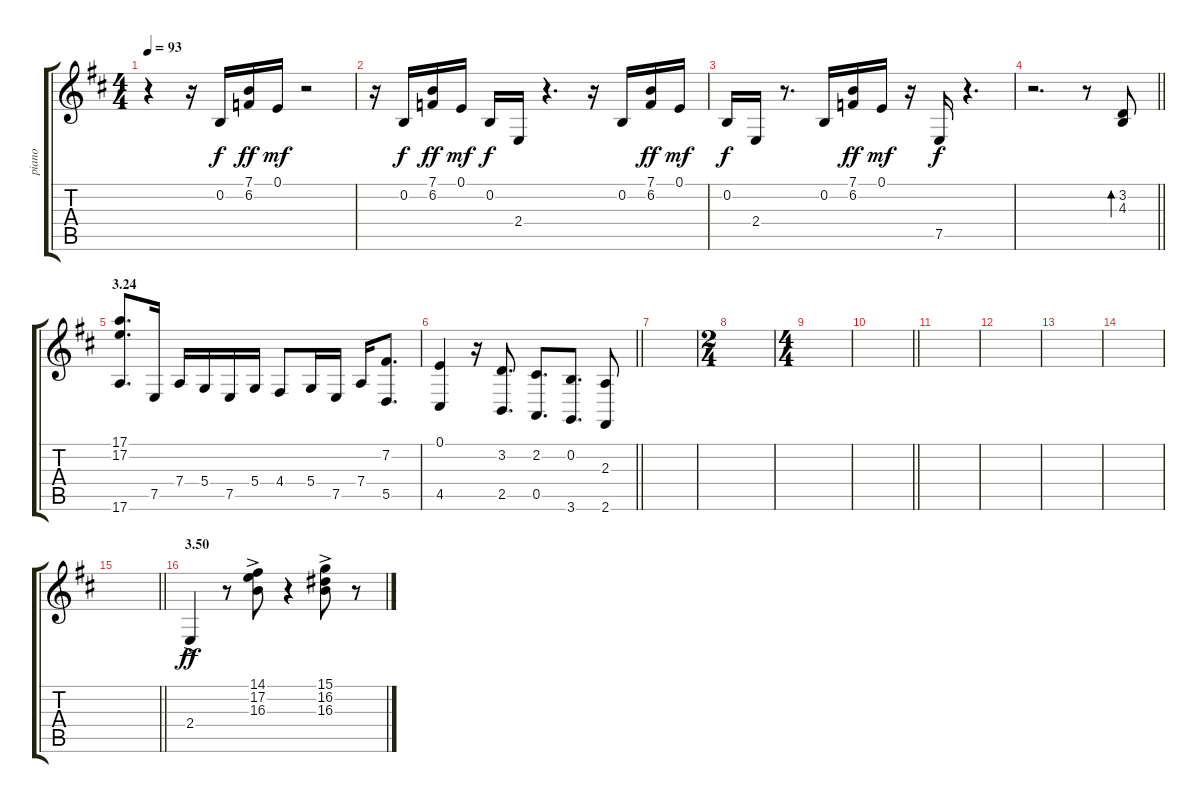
\track ("piano" "piano") {instrument acousticgrandpiano}
\staff {score tabs}
\tuning (E4 B3 G3 D3 A2 E2) {hide}
\ts (4 4)
\tempo 93
\clef g2
\ks d
r.4{dy mf} r.16 0.2.16{dy f} (7.1 6.2).16{dy ff} 0.1.16{dy mf} r.2 |
r.16 0.2.16{dy f} (7.1 6.2).16{dy ff} 0.1.16{dy mf} 0.2.16{dy f} 2.4.16 r.4{d} r.16 0.2.16 (7.1 6.2).16{dy ff} 0.1.16{dy mf} |
0.2.16{dy f} 2.4.16 r.8{d} 0.2.16 (7.1 6.2).16{dy ff} 0.1.16{dy mf} r.16 7.5.16{dy f} r.4{d} |
\barLineRight lightlight
r.2{d} r.8 (3.2 4.3).8{bd 30} |
\section ("" "3.24")
(17.1 17.2 17.6).8{d} 7.5.16 7.4.16 5.4.16 7.5.16 5.4.16 4.4.8 5.4.16 7.5.16 7.4.16 (7.2 5.5).8{d} |
\barLineRight lightlight
(0.1 4.5).4 r.16 (3.2 2.5).8{d} (2.2 0.5).8{d} (0.2 3.6).8{d} (2.3 2.6).8 |
|
\ts (2 4)
|
\ts (4 4)
|
\barLineRight lightlight
|
|
|
|
|
\barLineRight lightlight
|
\section ("" "3.50")
2.4{ac}.4{dy ff} r.8 (14.1{ac} 17.2{ac} 16.3{ac}).8 r.4 (15.1{ac} 16.2{ac} 16.3{ac}).8 r.8
